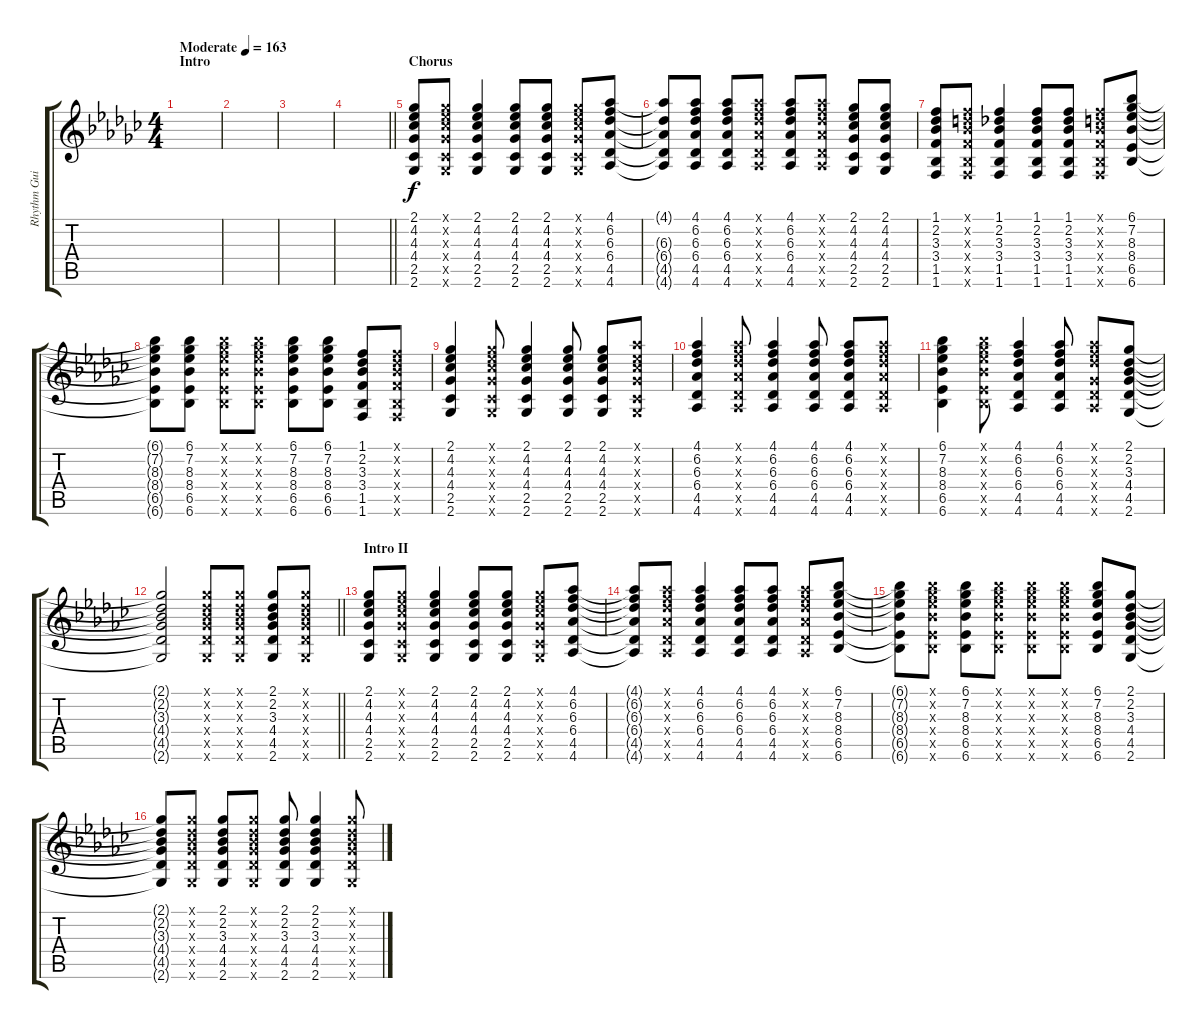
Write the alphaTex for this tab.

\track ("Rhythm Guitar" "Rhythm Gui") {instrument distortionguitar}
\staff {score tabs}
\tuning (E4 B3 G3 D3 A2 E2) {hide}
\ts (4 4)
\section ("" "Intro")
\tempo (163 "Moderate")
\clef g2
\ks gb
|
|
|
\barLineRight lightlight
|
\section ("" "Chorus")
(2.1 4.2 4.3 4.4 2.5 2.6).8 (2.1{x} 4.2{x} 4.3{x} 4.4{x} 2.5{x} 2.6{x}).8 (2.1 4.2 4.3 4.4 2.5 2.6).4 (2.1 4.2 4.3 4.4 2.5 2.6).8 (2.1 4.2 4.3 4.4 2.5 2.6).8 (2.1{x} 4.2{x} 4.3{x} 4.4{x} 2.5{x} 2.6{x}).8 (4.1 6.2 6.3 6.4 4.5 4.6).8 |
(4.1{t} 6.3{t} 6.4{t} 4.5{t} 4.6{t}).8 (4.1 6.2 6.3 6.4 4.5 4.6).8 (4.1 6.2 6.3 6.4 4.5 4.6).8 (4.1{x} 6.2{x} 6.3{x} 6.4{x} 4.5{x} 4.6{x}).8 (4.1 6.2 6.3 6.4 4.5 4.6).8 (4.1{x} 6.2{x} 6.3{x} 6.4{x} 4.5{x} 4.6{x}).8 (2.1 4.2 4.3 4.4 2.5 2.6).8 (2.1 4.2 4.3 4.4 2.5 2.6).8 |
(1.1 2.2 3.3 3.4 1.5 1.6).8 (1.1{x} 3.2{x} 3.3{x} 3.4{x} 1.5{x} 1.6{x}).8 (1.1 2.2 3.3 3.4 1.5 1.6).4 (1.1 2.2 3.3 3.4 1.5 1.6).8 (1.1 2.2 3.3 3.4 1.5 1.6).8 (1.1{x} 3.2{x} 3.3{x} 3.4{x} 1.5{x} 1.6{x}).8 (6.1 7.2 8.3 8.4 6.5 6.6).8 |
(6.1{t} 7.2{t} 8.3{t} 8.4{t} 6.5{t} 6.6{t}).8 (6.1 7.2 8.3 8.4 6.5 6.6).8 (6.1{x} 7.2{x} 8.3{x} 8.4{x} 6.5{x} 6.6{x}).8 (6.1{x} 7.2{x} 8.3{x} 8.4{x} 6.5{x} 6.6{x}).8 (6.1 7.2 8.3 8.4 6.5 6.6).8 (6.1 7.2 8.3 8.4 6.5 6.6).8 (1.1 2.2 3.3 3.4 1.5 1.6).8 (1.1{x} 2.2{x} 3.3{x} 3.4{x} 1.5{x} 1.6{x}).8 |
(2.1 4.2 4.3 4.4 2.5 2.6).4 (2.1{x} 4.2{x} 4.3{x} 4.4{x} 2.5{x} 2.6{x}).8 (2.1 4.2 4.3 4.4 2.5 2.6).4 (2.1 4.2 4.3 4.4 2.5 2.6).8 (2.1 4.2 4.3 4.4 2.5 2.6).8 (4.1{x} 4.2{x} 4.3{x} 4.4{x} 2.5{x} 2.6{x}).8 |
(4.1 6.2 6.3 6.4 4.5 4.6).4 (4.1{x} 6.2{x} 6.3{x} 6.4{x} 4.5{x} 4.6{x}).8 (4.1 6.2 6.3 6.4 4.5 4.6).4 (4.1 6.2 6.3 6.4 4.5 4.6).8 (4.1 6.2 6.3 6.4 4.5 4.6).8 (4.1{x} 6.2{x} 6.3{x} 6.4{x} 4.5{x} 4.6{x}).8 |
(6.1 7.2 8.3 8.4 6.5 6.6).4 (6.1{x} 7.2{x} 8.3{x} 8.4{x} 6.5{x} 6.6{x}).8 (4.1 6.2 6.3 6.4 4.5 4.6).4 (4.1 6.2 6.3 6.4 4.5 4.6).8 (4.1{x} 6.2{x} 6.3{x} 4.4{x} 4.5{x} 4.6{x}).8 (2.1 2.2 3.3 4.4 4.5 2.6).8 |
\barLineRight lightlight
(2.1{t} 2.2{t} 3.3{t} 4.4{t} 4.5{t} 2.6{t}).2 (2.1{x} 2.2{x} 3.3{x} 4.4{x} 4.5{x} 2.6{x}).8 (2.1{x} 2.2{x} 3.3{x} 4.4{x} 4.5{x} 2.6{x}).8 (2.1 2.2 3.3 4.4 4.5 2.6).8 (2.1{x} 2.2{x} 3.3{x} 4.4{x} 4.5{x} 2.6{x}).8 |
\section ("" "Intro II")
(2.1 4.2 4.3 4.4 2.5 2.6).8 (2.1{x} 4.2{x} 4.3{x} 4.4{x} 2.5{x} 2.6{x}).8 (2.1 4.2 4.3 4.4 2.5 2.6).4 (2.1 4.2 4.3 4.4 2.5 2.6).8 (2.1 4.2 4.3 4.4 2.5 2.6).8 (2.1{x} 4.2{x} 4.3{x} 4.4{x} 2.5{x} 2.6{x}).8 (4.1 6.2 6.3 6.4 4.5 4.6).8 |
(4.1{t} 6.2{t} 6.3{t} 6.4{t} 4.5{t} 4.6{t}).8 (4.1{x} 6.2{x} 6.3{x} 6.4{x} 4.5{x} 4.6{x}).8 (4.1 6.2 6.3 6.4 4.5 4.6).4 (4.1 6.2 6.3 6.4 4.5 4.6).8 (4.1 6.2 6.3 6.4 4.5 4.6).8 (4.1{x} 6.2{x} 6.3{x} 6.4{x} 4.5{x} 4.6{x}).8 (6.1 7.2 8.3 8.4 6.5 6.6).8 |
(6.1{t} 7.2{t} 8.3{t} 8.4{t} 6.5{t} 6.6{t}).8 (6.1{x} 7.2{x} 8.3{x} 8.4{x} 6.5{x} 6.6{x}).8 (6.1 7.2 8.3 8.4 6.5 6.6).8 (6.1{x} 7.2{x} 8.3{x} 8.4{x} 6.5{x} 6.6{x}).8 (6.1{x} 7.2{x} 8.3{x} 8.4{x} 6.5{x} 6.6{x}).8 (6.1{x} 7.2{x} 8.3{x} 8.4{x} 6.5{x} 6.6{x}).8 (6.1 7.2 8.3 8.4 6.5 6.6).8 (2.1 2.2 3.3 4.4 4.5 2.6).8 |
(2.1{t} 2.2{t} 3.3{t} 4.4{t} 4.5{t} 2.6{t}).8 (2.1{x} 2.2{x} 3.3{x} 4.4{x} 4.5{x} 2.6{x}).8 (2.1 2.2 3.3 4.4 4.5 2.6).8 (2.1{x} 2.2{x} 3.3{x} 4.4{x} 4.5{x} 2.6{x}).8 (2.1 2.2 3.3 4.4 4.5 2.6).8 (2.1 2.2 3.3 4.4 4.5 2.6).4 (2.1{x} 2.2{x} 3.3{x} 4.4{x} 4.5{x} 2.6{x}).8
